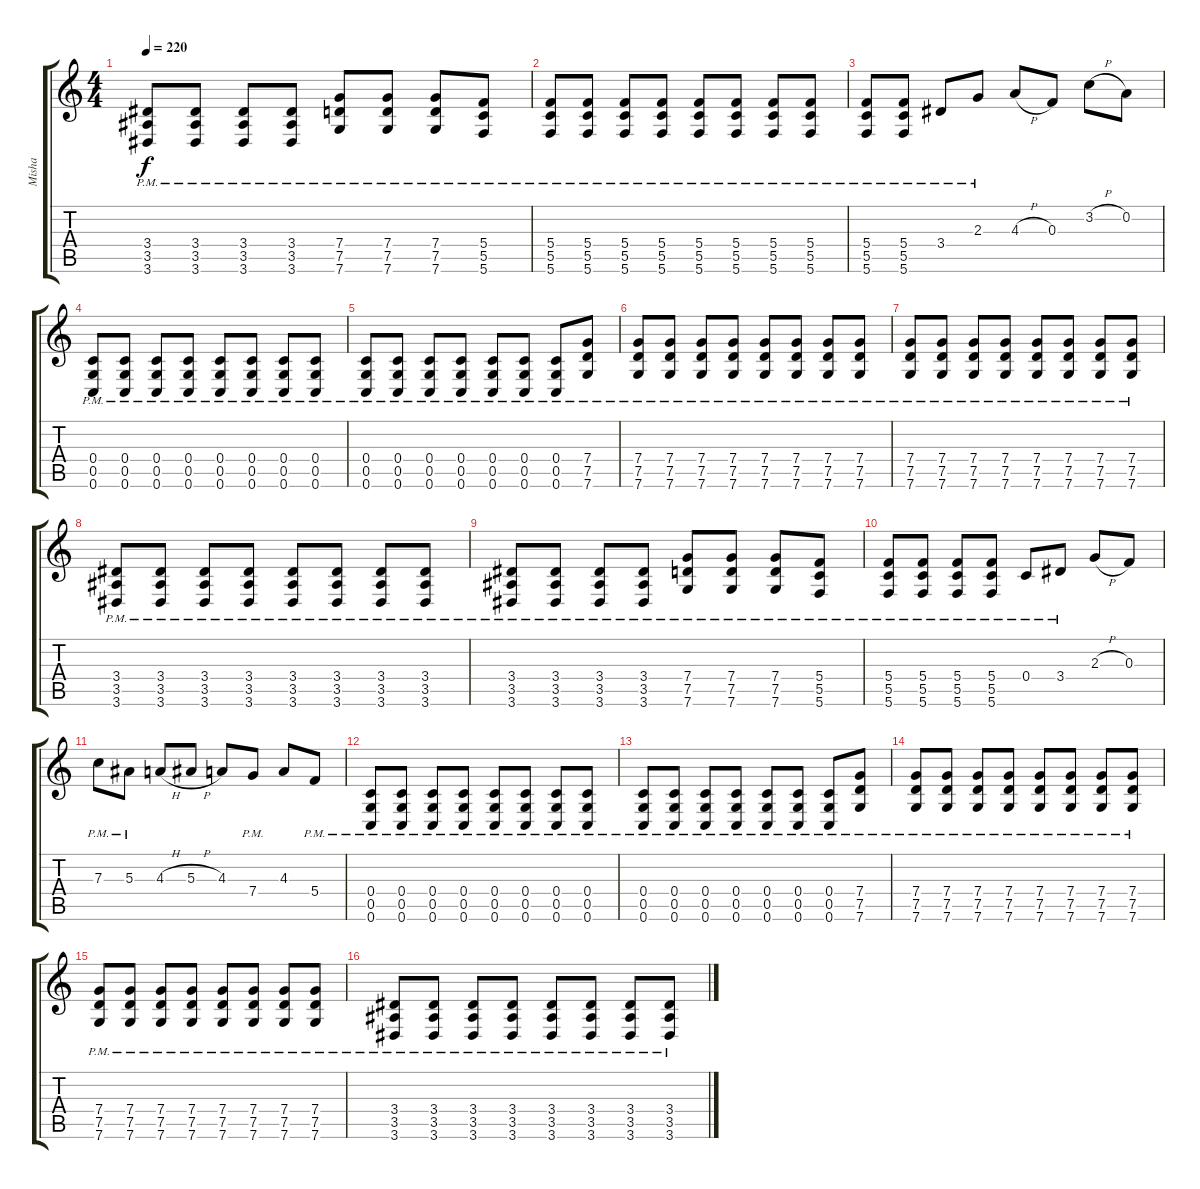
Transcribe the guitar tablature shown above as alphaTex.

\track ("Misha" "Misha") {instrument overdrivenguitar}
\staff {score tabs}
\tuning (D4 A3 F3 C3 G2 C2) {hide}
\ts (4 4)
\tempo 220
\clef g2
\ks c
(3.4{pm} 3.5{pm} 3.6{pm}).8{dy f} (3.4{pm} 3.5{pm} 3.6{pm}).8 (3.4{pm} 3.5{pm} 3.6{pm}).8 (3.4{pm} 3.5{pm} 3.6{pm}).8 (7.4{pm} 7.5{pm} 7.6{pm}).8 (7.4{pm} 7.5{pm} 7.6{pm}).8 (7.4{pm} 7.5{pm} 7.6{pm}).8 (5.4{pm} 5.5{pm} 5.6{pm}).8 |
(5.4{pm} 5.5{pm} 5.6{pm}).8 (5.4{pm} 5.5{pm} 5.6{pm}).8 (5.4{pm} 5.5{pm} 5.6{pm}).8 (5.4{pm} 5.5{pm} 5.6{pm}).8 (5.4{pm} 5.5{pm} 5.6{pm}).8 (5.4{pm} 5.5{pm} 5.6{pm}).8 (5.4{pm} 5.5{pm} 5.6{pm}).8 (5.4{pm} 5.5{pm} 5.6{pm}).8 |
(5.4{pm} 5.5{pm} 5.6{pm}).8 (5.4{pm} 5.5{pm} 5.6{pm}).8 3.4{pm}.8 2.3{pm}.8 4.3{h}.8 0.3.8 3.2{h}.8 0.2.8 |
(0.4{pm} 0.5{pm} 0.6{pm}).8 (0.4{pm} 0.5{pm} 0.6{pm}).8 (0.4{pm} 0.5{pm} 0.6{pm}).8 (0.4{pm} 0.5{pm} 0.6{pm}).8 (0.4{pm} 0.5{pm} 0.6{pm}).8 (0.4{pm} 0.5{pm} 0.6{pm}).8 (0.4{pm} 0.5{pm} 0.6{pm}).8 (0.4{pm} 0.5{pm} 0.6{pm}).8 |
(0.4{pm} 0.5{pm} 0.6{pm}).8 (0.4{pm} 0.5{pm} 0.6{pm}).8 (0.4{pm} 0.5{pm} 0.6{pm}).8 (0.4{pm} 0.5{pm} 0.6{pm}).8 (0.4{pm} 0.5{pm} 0.6{pm}).8 (0.4{pm} 0.5{pm} 0.6{pm}).8 (0.4{pm} 0.5{pm} 0.6{pm}).8 (7.4{pm} 7.5{pm} 7.6{pm}).8 |
(7.4{pm} 7.5{pm} 7.6{pm}).8 (7.4{pm} 7.5{pm} 7.6{pm}).8 (7.4{pm} 7.5{pm} 7.6{pm}).8 (7.4{pm} 7.5{pm} 7.6{pm}).8 (7.4{pm} 7.5{pm} 7.6{pm}).8 (7.4{pm} 7.5{pm} 7.6{pm}).8 (7.4{pm} 7.5{pm} 7.6{pm}).8 (7.4{pm} 7.5{pm} 7.6{pm}).8 |
(7.4{pm} 7.5{pm} 7.6{pm}).8 (7.4{pm} 7.5{pm} 7.6{pm}).8 (7.4{pm} 7.5{pm} 7.6{pm}).8 (7.4{pm} 7.5{pm} 7.6{pm}).8 (7.4{pm} 7.5{pm} 7.6{pm}).8 (7.4{pm} 7.5{pm} 7.6{pm}).8 (7.4{pm} 7.5{pm} 7.6{pm}).8 (7.4{pm} 7.5{pm} 7.6{pm}).8 |
(3.4{pm} 3.5{pm} 3.6{pm}).8 (3.4{pm} 3.5{pm} 3.6{pm}).8 (3.4{pm} 3.5{pm} 3.6{pm}).8 (3.4{pm} 3.5{pm} 3.6{pm}).8 (3.4{pm} 3.5{pm} 3.6{pm}).8 (3.4{pm} 3.5{pm} 3.6{pm}).8 (3.4{pm} 3.5{pm} 3.6{pm}).8 (3.4{pm} 3.5{pm} 3.6{pm}).8 |
(3.4{pm} 3.5{pm} 3.6{pm}).8 (3.4{pm} 3.5{pm} 3.6{pm}).8 (3.4{pm} 3.5{pm} 3.6{pm}).8 (3.4{pm} 3.5{pm} 3.6{pm}).8 (7.4{pm} 7.5{pm} 7.6{pm}).8 (7.4{pm} 7.5{pm} 7.6{pm}).8 (7.4{pm} 7.5{pm} 7.6{pm}).8 (5.4{pm} 5.5{pm} 5.6{pm}).8 |
(5.4{pm} 5.5{pm} 5.6{pm}).8 (5.4{pm} 5.5{pm} 5.6{pm}).8 (5.4{pm} 5.5{pm} 5.6{pm}).8 (5.4{pm} 5.5{pm} 5.6{pm}).8 0.4{pm}.8 3.4{pm}.8 2.3{h}.8 0.3.8 |
7.3{pm}.8 5.3{pm}.8 4.3{h}.8 5.3{h}.8 4.3.8 7.4{pm}.8 4.3.8 5.4{pm}.8 |
(0.4{pm} 0.5{pm} 0.6{pm}).8 (0.4{pm} 0.5{pm} 0.6{pm}).8 (0.4{pm} 0.5{pm} 0.6{pm}).8 (0.4{pm} 0.5{pm} 0.6{pm}).8 (0.4{pm} 0.5{pm} 0.6{pm}).8 (0.4{pm} 0.5{pm} 0.6{pm}).8 (0.4{pm} 0.5{pm} 0.6{pm}).8 (0.4{pm} 0.5{pm} 0.6{pm}).8 |
(0.4{pm} 0.5{pm} 0.6{pm}).8 (0.4{pm} 0.5{pm} 0.6{pm}).8 (0.4{pm} 0.5{pm} 0.6{pm}).8 (0.4{pm} 0.5{pm} 0.6{pm}).8 (0.4{pm} 0.5{pm} 0.6{pm}).8 (0.4{pm} 0.5{pm} 0.6{pm}).8 (0.4{pm} 0.5{pm} 0.6{pm}).8 (7.4{pm} 7.5{pm} 7.6{pm}).8 |
(7.4{pm} 7.5{pm} 7.6{pm}).8 (7.4{pm} 7.5{pm} 7.6{pm}).8 (7.4{pm} 7.5{pm} 7.6{pm}).8 (7.4{pm} 7.5{pm} 7.6{pm}).8 (7.4{pm} 7.5{pm} 7.6{pm}).8 (7.4{pm} 7.5{pm} 7.6{pm}).8 (7.4{pm} 7.5{pm} 7.6{pm}).8 (7.4{pm} 7.5{pm} 7.6{pm}).8 |
(7.4{pm} 7.5{pm} 7.6{pm}).8 (7.4{pm} 7.5{pm} 7.6{pm}).8 (7.4{pm} 7.5{pm} 7.6{pm}).8 (7.4{pm} 7.5{pm} 7.6{pm}).8 (7.4{pm} 7.5{pm} 7.6{pm}).8 (7.4{pm} 7.5{pm} 7.6{pm}).8 (7.4{pm} 7.5{pm} 7.6{pm}).8 (7.4{pm} 7.5{pm} 7.6{pm}).8 |
(3.4{pm} 3.5{pm} 3.6{pm}).8 (3.4{pm} 3.5{pm} 3.6{pm}).8 (3.4{pm} 3.5{pm} 3.6{pm}).8 (3.4{pm} 3.5{pm} 3.6{pm}).8 (3.4{pm} 3.5{pm} 3.6{pm}).8 (3.4{pm} 3.5{pm} 3.6{pm}).8 (3.4{pm} 3.5{pm} 3.6{pm}).8 (3.4{pm} 3.5{pm} 3.6{pm}).8
